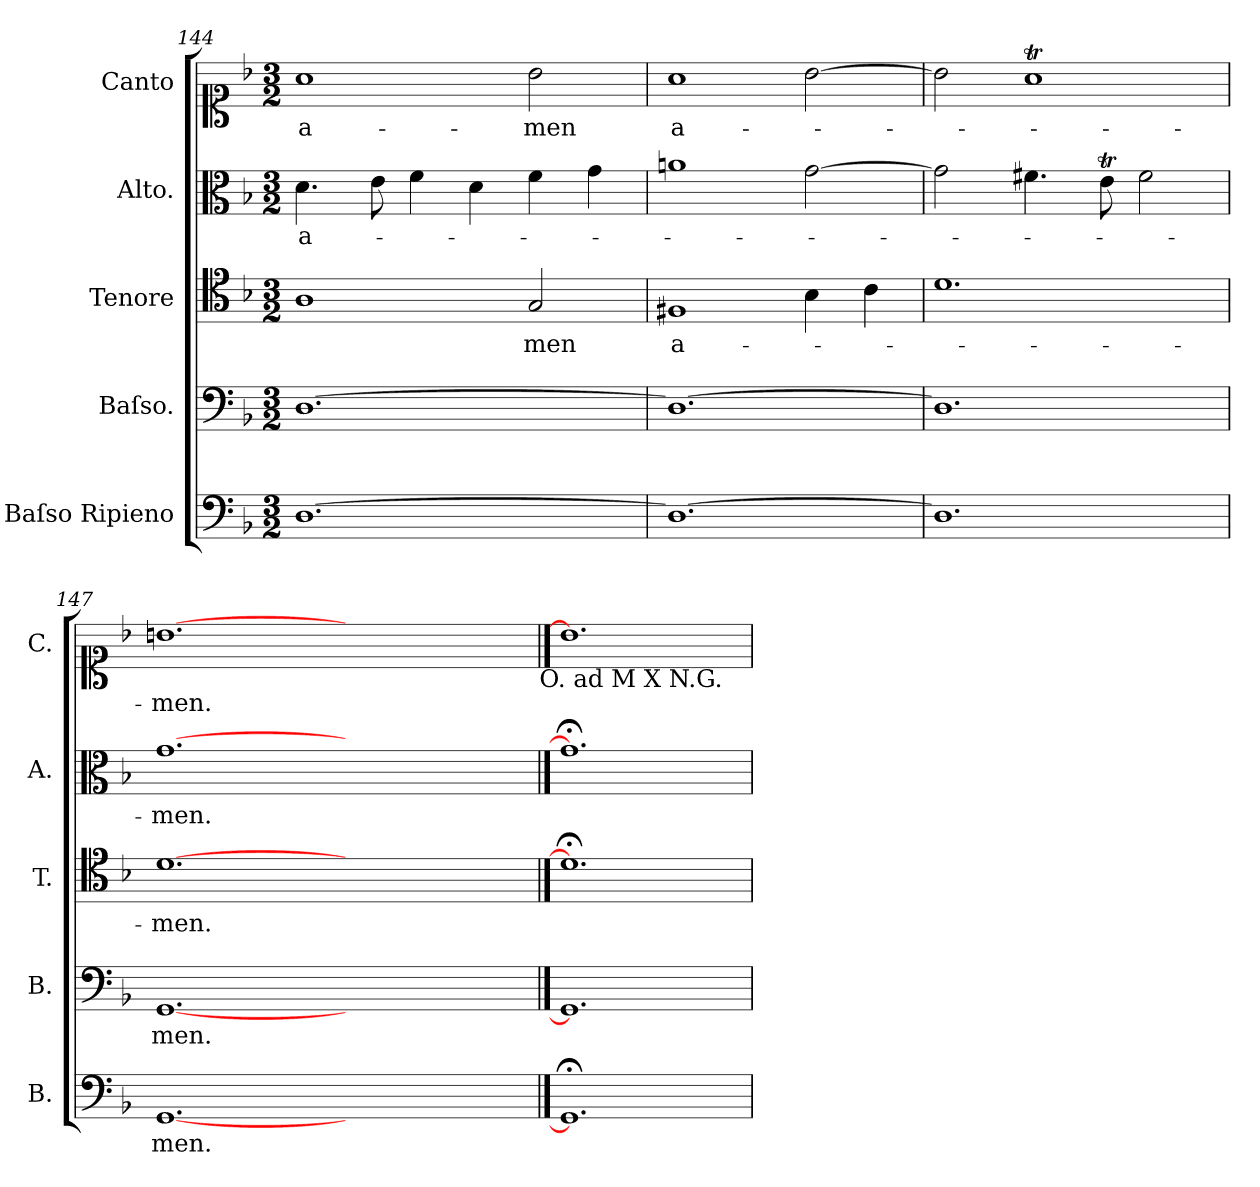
**kern	**text	**kern	**text	**kern	**text	**kern	**text	**kern	**text
*part5	*part5	*part4	*part4	*part3	*part3	*part2	*part2	*part1	*part1
*staff5	*staff5	*staff4	*staff4	*staff3	*staff3	*staff2	*staff2	*staff1	*staff1
*I"Baſso Ripieno	*	*I"Baſso.	*	*I"Tenore	*	*I"Alto.	*	*I"Canto	*
*I'B.	*	*I'B.	*	*I'T.	*	*I'A.	*	*I'C.	*
*clefF4	*	*clefF4	*	*clefC4	*	*clefC3	*	*clefC1	*
*k[b-]	*	*k[b-]	*	*k[b-]	*	*k[b-]	*	*k[b-]	*
*M3/2	*	*M3/2	*	*M3/2	*	*M3/2	*	*M3/2	*
=144	=144	=144	=144	=144	=144	=144	=144	=144	=144
!	!	!	!	!	!	!	!	!	!LO:LY:i
[1.D	.	[1.D	.	1A	.	4.d\	a-	1a	a-
.	.	.	.	.	.	8e\	.	.	.
.	.	.	.	.	.	4f\	.	.	.
.	.	.	.	.	.	4d\	.	.	.
!	!	!	!	!	!	!	!	!	!LO:LY:i
.	.	.	.	2G/	-men	4f\	.	2b-\	-men
.	.	.	.	.	.	4g\	.	.	.
=145	=145	=145	=145	=145	=145	=145	=145	=145	=145
1.D_	.	1.D_	.	1F#X	a-	1an	.	1a	a-
.	.	.	.	4B-\	.	[2g\	.	[2b-\	.
.	.	.	.	4c\	.	.	.	.	.
=146	=146	=146	=146	=146	=146	=146	=146	=146	=146
1.D]	.	1.D]	.	1.d	.	2g\]	.	2b-\]	.
.	.	.	.	.	.	4.f#X\	.	1at	.
.	.	.	.	.	.	8eT\	.	.	.
.	.	.	.	.	.	2f#\	.	.	.
=147	=147	=147	=147	=147	=147	=147	=147	=147	=147
[1.GG	-men.	[1.GG	-men.	[1.d	-men.	[1.g	-men.	[1.bn	-men.
1.ryy	.	1.ryy	.	1.ryy	.	1.ryy	.	1.ryy	.
!	!	!	!	!	!	!	!	!LO:TX:b:t=O. ad M X N.G.	!
==148	==148	==148	==148	==148	==148	==148	==148	==148	==148
1.GG;<]	.	1.GG]	.	1.d;<]	.	1.g;<]	.	1.b]	.
=	=	=	=	=	=	=	=	=	=
*-	*-	*-	*-	*-	*-	*-	*-	*-	*-
